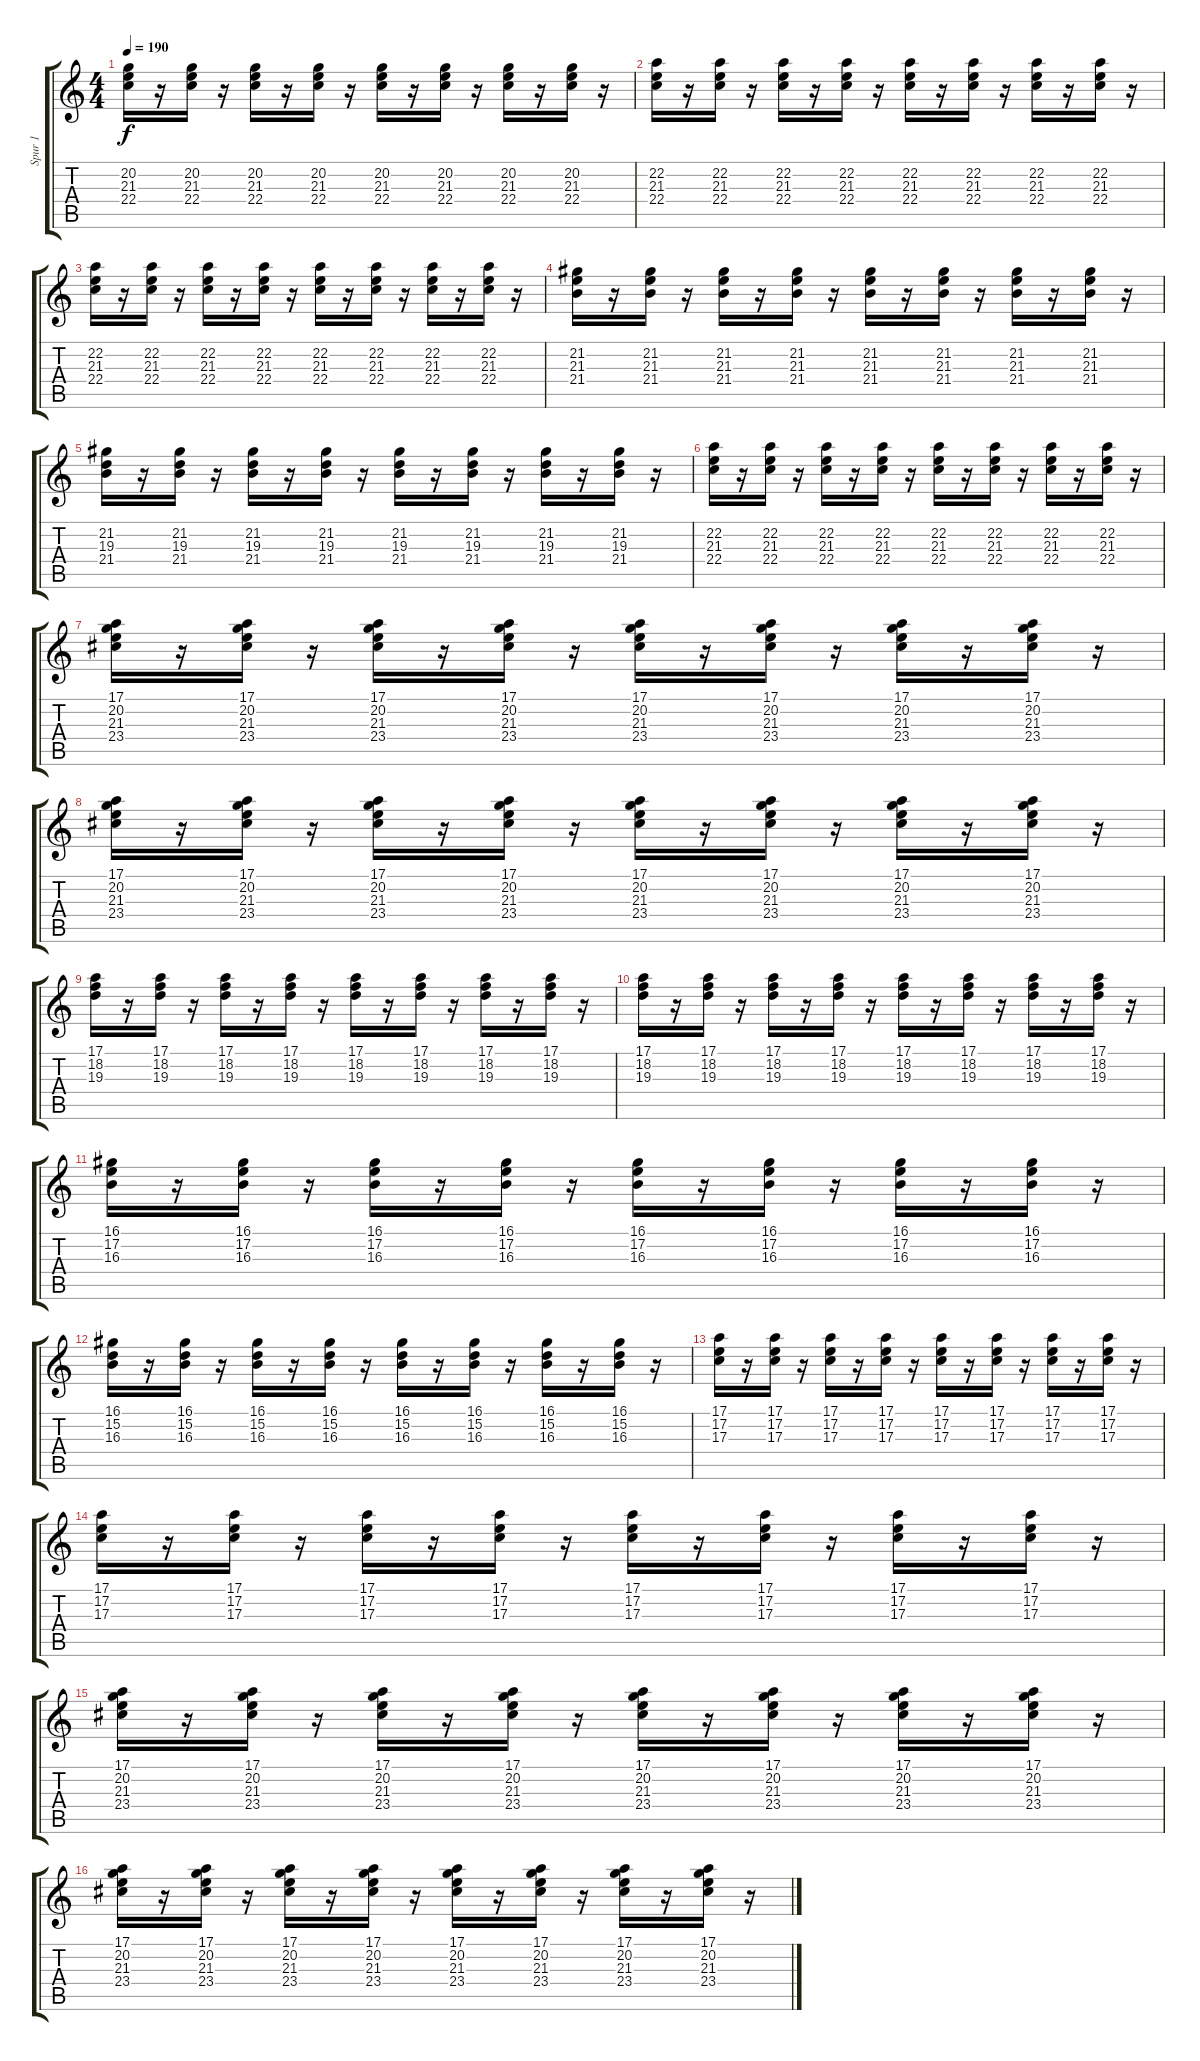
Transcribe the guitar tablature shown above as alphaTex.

\track ("Spur 1" "Spur 1") {instrument acousticgrandpiano}
\staff {score tabs}
\tuning (E4 B3 G3 D3 A2 E2) {hide}
\ts (4 4)
\tempo 190
\clef g2
\ks c
(20.2 21.3 22.4).16{dy f} r.16 (20.2 21.3 22.4).16 r.16 (20.2 21.3 22.4).16 r.16 (20.2 21.3 22.4).16 r.16 (20.2 21.3 22.4).16 r.16 (20.2 21.3 22.4).16 r.16 (20.2 21.3 22.4).16 r.16 (20.2 21.3 22.4).16 r.16 |
(22.2 21.3 22.4).16 r.16 (22.2 21.3 22.4).16 r.16 (22.2 21.3 22.4).16 r.16 (22.2 21.3 22.4).16 r.16 (22.2 21.3 22.4).16 r.16 (22.2 21.3 22.4).16 r.16 (22.2 21.3 22.4).16 r.16 (22.2 21.3 22.4).16 r.16 |
(22.2 21.3 22.4).16 r.16 (22.2 21.3 22.4).16 r.16 (22.2 21.3 22.4).16 r.16 (22.2 21.3 22.4).16 r.16 (22.2 21.3 22.4).16 r.16 (22.2 21.3 22.4).16 r.16 (22.2 21.3 22.4).16 r.16 (22.2 21.3 22.4).16 r.16 |
(21.2 21.3 21.4).16 r.16 (21.2 21.3 21.4).16 r.16 (21.2 21.3 21.4).16 r.16 (21.2 21.3 21.4).16 r.16 (21.2 21.3 21.4).16 r.16 (21.2 21.3 21.4).16 r.16 (21.2 21.3 21.4).16 r.16 (21.2 21.3 21.4).16 r.16 |
(21.2 19.3 21.4).16 r.16 (21.2 19.3 21.4).16 r.16 (21.2 19.3 21.4).16 r.16 (21.2 19.3 21.4).16 r.16 (21.2 19.3 21.4).16 r.16 (21.2 19.3 21.4).16 r.16 (21.2 19.3 21.4).16 r.16 (21.2 19.3 21.4).16 r.16 |
(22.2 21.3 22.4).16 r.16 (22.2 21.3 22.4).16 r.16 (22.2 21.3 22.4).16 r.16 (22.2 21.3 22.4).16 r.16 (22.2 21.3 22.4).16 r.16 (22.2 21.3 22.4).16 r.16 (22.2 21.3 22.4).16 r.16 (22.2 21.3 22.4).16 r.16 |
(17.1 20.2 21.3 23.4).16 r.16 (17.1 20.2 21.3 23.4).16 r.16 (17.1 20.2 21.3 23.4).16 r.16 (17.1 20.2 21.3 23.4).16 r.16 (17.1 20.2 21.3 23.4).16 r.16 (17.1 20.2 21.3 23.4).16 r.16 (17.1 20.2 21.3 23.4).16 r.16 (17.1 20.2 21.3 23.4).16 r.16 |
(17.1 20.2 21.3 23.4).16 r.16 (17.1 20.2 21.3 23.4).16 r.16 (17.1 20.2 21.3 23.4).16 r.16 (17.1 20.2 21.3 23.4).16 r.16 (17.1 20.2 21.3 23.4).16 r.16 (17.1 20.2 21.3 23.4).16 r.16 (17.1 20.2 21.3 23.4).16 r.16 (17.1 20.2 21.3 23.4).16 r.16 |
(17.1 18.2 19.3).16 r.16 (17.1 18.2 19.3).16 r.16 (17.1 18.2 19.3).16 r.16 (17.1 18.2 19.3).16 r.16 (17.1 18.2 19.3).16 r.16 (17.1 18.2 19.3).16 r.16 (17.1 18.2 19.3).16 r.16 (17.1 18.2 19.3).16 r.16 |
(17.1 18.2 19.3).16 r.16 (17.1 18.2 19.3).16 r.16 (17.1 18.2 19.3).16 r.16 (17.1 18.2 19.3).16 r.16 (17.1 18.2 19.3).16 r.16 (17.1 18.2 19.3).16 r.16 (17.1 18.2 19.3).16 r.16 (17.1 18.2 19.3).16 r.16 |
(16.1 17.2 16.3).16 r.16 (16.1 17.2 16.3).16 r.16 (16.1 17.2 16.3).16 r.16 (16.1 17.2 16.3).16 r.16 (16.1 17.2 16.3).16 r.16 (16.1 17.2 16.3).16 r.16 (16.1 17.2 16.3).16 r.16 (16.1 17.2 16.3).16 r.16 |
(16.1 15.2 16.3).16 r.16 (16.1 15.2 16.3).16 r.16 (16.1 15.2 16.3).16 r.16 (16.1 15.2 16.3).16 r.16 (16.1 15.2 16.3).16 r.16 (16.1 15.2 16.3).16 r.16 (16.1 15.2 16.3).16 r.16 (16.1 15.2 16.3).16 r.16 |
(17.1 17.2 17.3).16 r.16 (17.1 17.2 17.3).16 r.16 (17.1 17.2 17.3).16 r.16 (17.1 17.2 17.3).16 r.16 (17.1 17.2 17.3).16 r.16 (17.1 17.2 17.3).16 r.16 (17.1 17.2 17.3).16 r.16 (17.1 17.2 17.3).16 r.16 |
(17.1 17.2 17.3).16 r.16 (17.1 17.2 17.3).16 r.16 (17.1 17.2 17.3).16 r.16 (17.1 17.2 17.3).16 r.16 (17.1 17.2 17.3).16 r.16 (17.1 17.2 17.3).16 r.16 (17.1 17.2 17.3).16 r.16 (17.1 17.2 17.3).16 r.16 |
(17.1 20.2 21.3 23.4).16 r.16 (17.1 20.2 21.3 23.4).16 r.16 (17.1 20.2 21.3 23.4).16 r.16 (17.1 20.2 21.3 23.4).16 r.16 (17.1 20.2 21.3 23.4).16 r.16 (17.1 20.2 21.3 23.4).16 r.16 (17.1 20.2 21.3 23.4).16 r.16 (17.1 20.2 21.3 23.4).16 r.16 |
(17.1 20.2 21.3 23.4).16 r.16 (17.1 20.2 21.3 23.4).16 r.16 (17.1 20.2 21.3 23.4).16 r.16 (17.1 20.2 21.3 23.4).16 r.16 (17.1 20.2 21.3 23.4).16 r.16 (17.1 20.2 21.3 23.4).16 r.16 (17.1 20.2 21.3 23.4).16 r.16 (17.1 20.2 21.3 23.4).16 r.16
